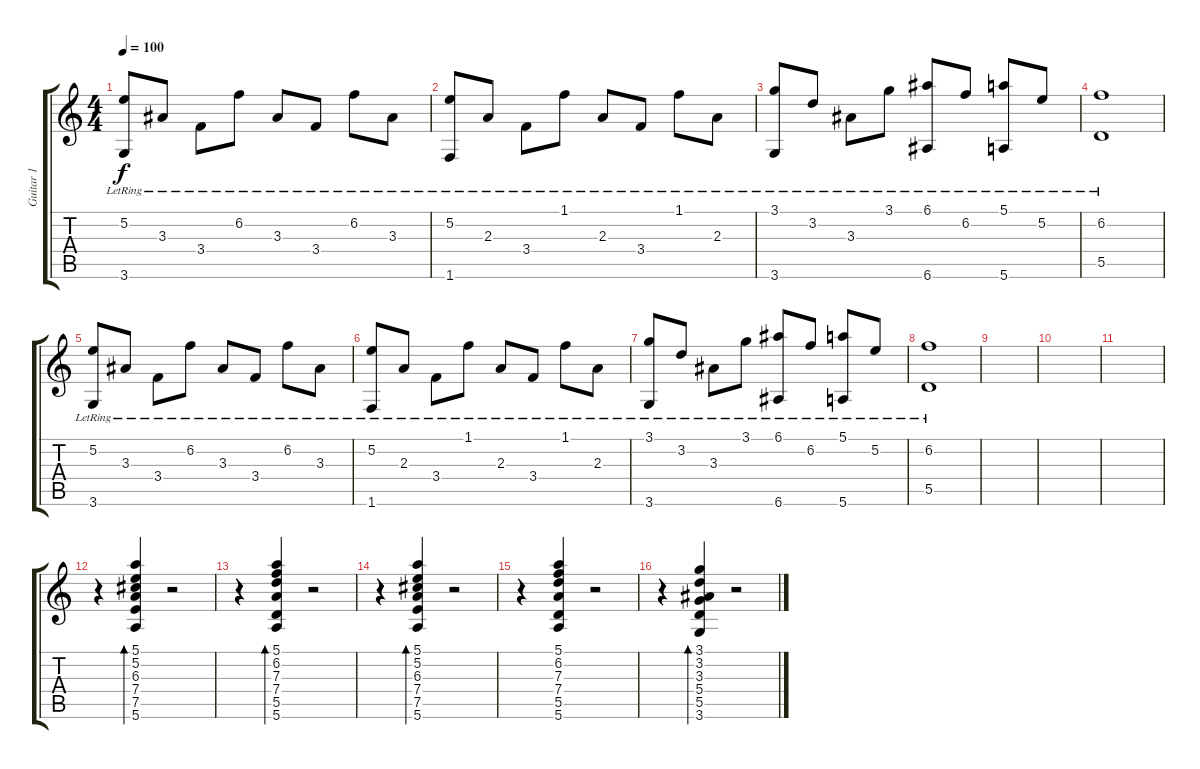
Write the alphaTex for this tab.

\track ("Guitar 1" "Guitar 1") {instrument acousticguitarsteel}
\staff {score tabs}
\tuning (E4 B3 G3 D3 A2 E2) {hide}
\ts (4 4)
\tempo 100
\clef g2
\ks c
(5.2{lr} 3.6{lr}).8{dy f} 3.3{lr}.8 3.4{lr}.8 6.2{lr}.8 3.3{lr}.8 3.4{lr}.8 6.2{lr}.8 3.3{lr}.8 |
(5.2{lr} 1.6{lr}).8 2.3{lr}.8 3.4{lr}.8 1.1{lr}.8 2.3{lr}.8 3.4{lr}.8 1.1{lr}.8 2.3{lr}.8 |
(3.1{lr} 3.6{lr}).8 3.2{lr}.8 3.3{lr}.8 3.1{lr}.8 (6.1{lr} 6.6{lr}).8 6.2{lr}.8 (5.1{lr} 5.6{lr}).8 5.2{lr}.8 |
(6.2{lr} 5.5{lr}).1 |
(5.2{lr} 3.6{lr}).8 3.3{lr}.8 3.4{lr}.8 6.2{lr}.8 3.3{lr}.8 3.4{lr}.8 6.2{lr}.8 3.3{lr}.8 |
(5.2{lr} 1.6{lr}).8 2.3{lr}.8 3.4{lr}.8 1.1{lr}.8 2.3{lr}.8 3.4{lr}.8 1.1{lr}.8 2.3{lr}.8 |
(3.1{lr} 3.6{lr}).8 3.2{lr}.8 3.3{lr}.8 3.1{lr}.8 (6.1{lr} 6.6{lr}).8 6.2{lr}.8 (5.1{lr} 5.6{lr}).8 5.2{lr}.8 |
(6.2{lr} 5.5{lr}).1 |
|
|
|
r.4 (5.1 5.2 6.3 7.4 7.5 5.6).4{bd 30} r.2 |
r.4 (5.1 6.2 7.3 7.4 5.5 5.6).4{bd 30} r.2 |
r.4 (5.1 5.2 6.3 7.4 7.5 5.6).4{bd 30} r.2 |
r.4 (5.1 6.2 7.3 7.4 5.5 5.6).4 r.2 |
r.4 (3.1 3.2 3.3 5.4 5.5 3.6).4{bd 30} r.2
